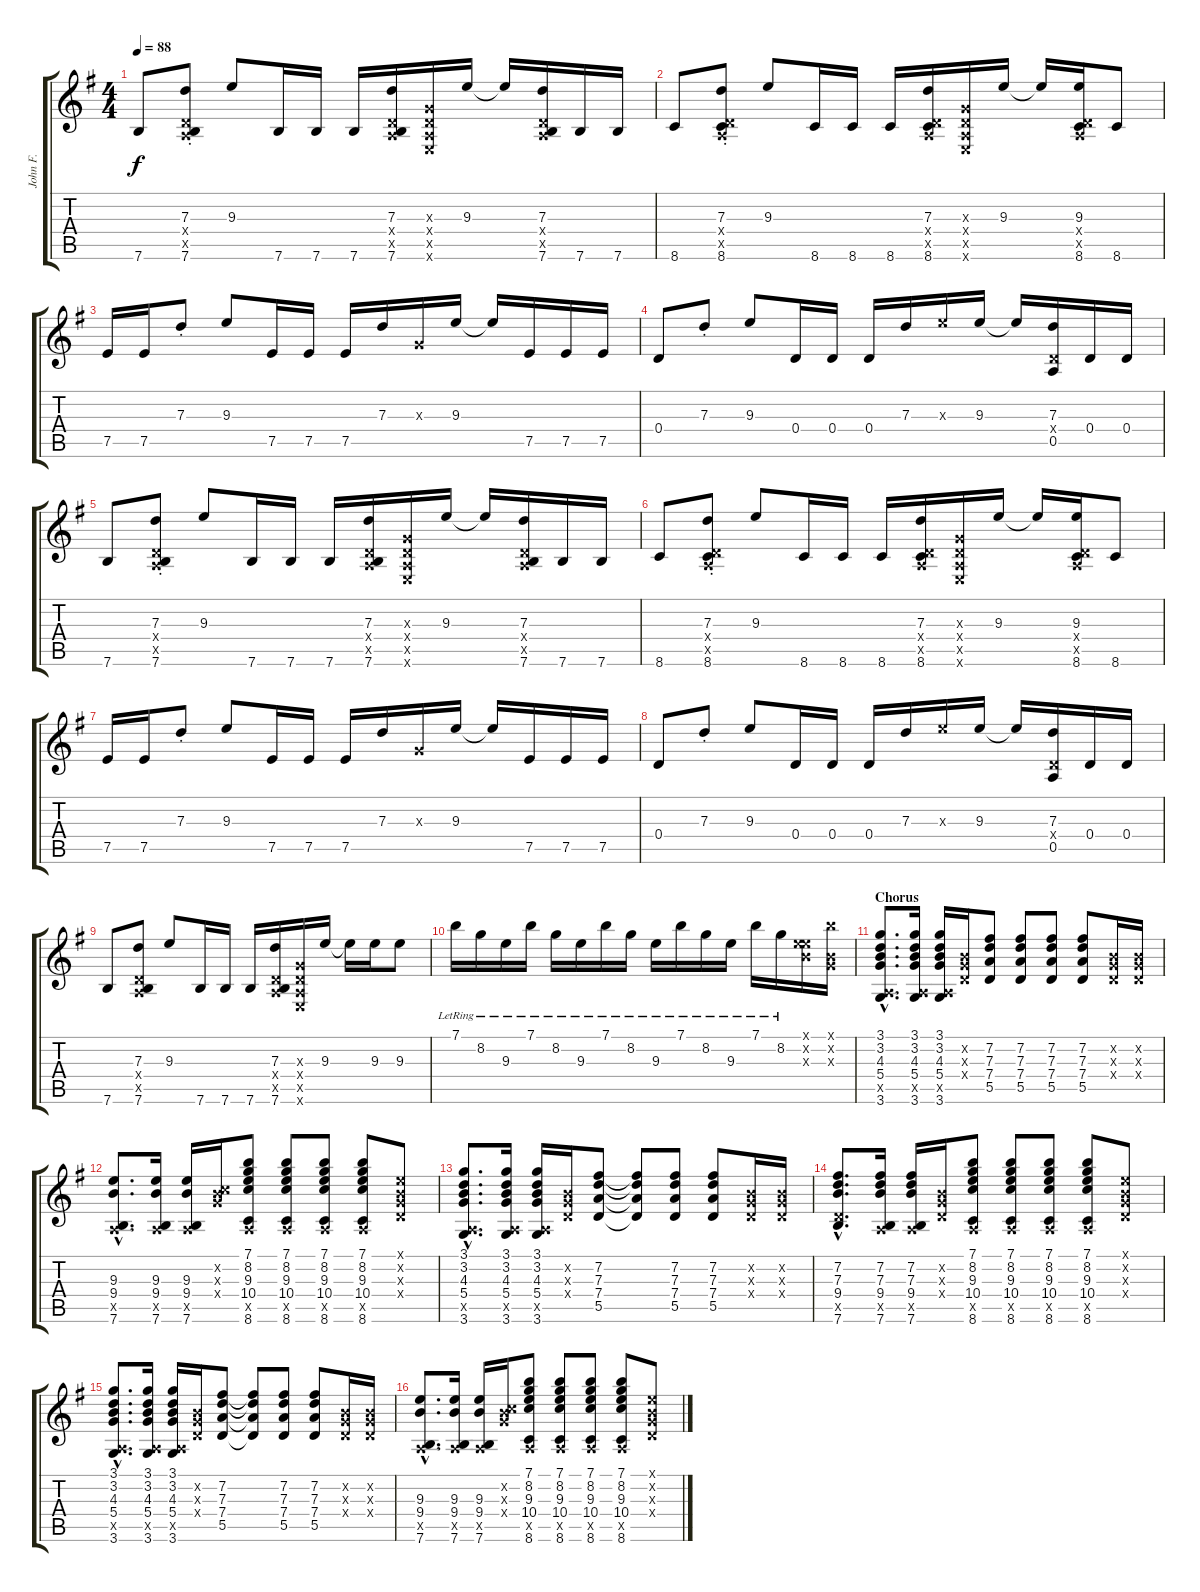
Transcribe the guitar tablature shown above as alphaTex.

\track ("John F." "John F.") {instrument electricguitarclean}
\staff {score tabs}
\tuning (E4 B3 G3 D3 A2 E2) {hide}
\ts (4 4)
\tempo 88
\clef g2
\ks g
7.6.8{dy f} (7.3{st} 0.4{x} 0.5{x} 7.6{st}).8 9.3.8 7.6.16 7.6.16 7.6.16 (7.3 0.4{x} 0.5{x} 7.6).16 (0.3{x} 0.4{x} 0.5{x} 0.6{x}).16 9.3.16 9.3{t}.16 (7.3 0.4{x} 0.5{x} 7.6).16 7.6.16 7.6.16 |
8.6.8 (7.3{st} 0.4{x} 0.5{x} 8.6{st}).8 9.3.8 8.6.16 8.6.16 8.6.16 (7.3 0.4{x} 0.5{x} 8.6).16 (0.3{x} 0.4{x} 0.5{x} 0.6{x}).16 9.3.16 9.3{t}.16 (9.3 0.4{x} 0.5{x} 8.6).16 8.6.8 |
7.5.16 7.5.16 7.3{st}.8 9.3.8 7.5.16 7.5.16 7.5.16 7.3.16 0.3{x}.16 9.3.16 9.3{t}.16 7.5.16 7.5.16 7.5.16 |
0.4.8 7.3{st}.8 9.3.8 0.4.16 0.4.16 0.4.16 7.3.16 9.3{x}.16 9.3.16 9.3{t}.16 (7.3 0.4{x} 0.5).16 0.4.16 0.4.16 |
7.6.8 (7.3{st} 0.4{x} 0.5{x} 7.6{st}).8 9.3.8 7.6.16 7.6.16 7.6.16 (7.3 0.4{x} 0.5{x} 7.6).16 (0.3{x} 0.4{x} 0.5{x} 0.6{x}).16 9.3.16 9.3{t}.16 (7.3 0.4{x} 0.5{x} 7.6).16 7.6.16 7.6.16 |
8.6.8 (7.3{st} 0.4{x} 0.5{x} 8.6{st}).8 9.3.8 8.6.16 8.6.16 8.6.16 (7.3 0.4{x} 0.5{x} 8.6).16 (0.3{x} 0.4{x} 0.5{x} 0.6{x}).16 9.3.16 9.3{t}.16 (9.3 0.4{x} 0.5{x} 8.6).16 8.6.8 |
7.5.16 7.5.16 7.3{st}.8 9.3.8 7.5.16 7.5.16 7.5.16 7.3.16 0.3{x}.16 9.3.16 9.3{t}.16 7.5.16 7.5.16 7.5.16 |
0.4.8 7.3{st}.8 9.3.8 0.4.16 0.4.16 0.4.16 7.3.16 9.3{x}.16 9.3.16 9.3{t}.16 (7.3 0.4{x} 0.5).16 0.4.16 0.4.16 |
7.6.8 (7.3 0.4{x} 0.5{x} 7.6).8 9.3.8 7.6.16 7.6.16 7.6.16 (7.3 0.4{x} 0.5{x} 7.6).16 (0.3{x} 0.4{x} 0.5{x} 0.6{x}).16 9.3.16 9.3{t}.16 9.3.16 9.3.8 |
7.1{lr}.16 8.2{lr}.16 9.3{lr}.16 7.1{lr}.16 8.2{lr}.16 9.3{lr}.16 7.1{lr}.16 8.2{lr}.16 9.3{lr}.16 7.1{lr}.16 8.2{lr}.16 9.3{lr}.16 7.1{lr}.16 8.2{lr}.16 (0.1{x} 0.2{x} 9.3{x}).16 (7.1{x} 0.2{x} 0.3{x}).16 |
\section ("" "Chorus")
(3.1{hac} 3.2{hac} 4.3{hac} 5.4{hac} 0.5{hac x} 3.6{hac}).8{d} (3.1 3.2 4.3 5.4 0.5{x} 3.6).16 (3.1 3.2 4.3 5.4 0.5{x} 3.6).16 (0.2{x} 0.3{x} 0.4{x}).16 (7.2 7.3 7.4 5.5).8 (7.2 7.3 7.4 5.5).8 (7.2 7.3 7.4 5.5).8 (7.2 7.3 7.4 5.5).8 (0.2{x} 0.3{x} 0.4{x}).16 (0.2{x} 0.3{x} 0.4{x}).16 |
(9.3{hac} 9.4{hac} 0.5{hac x} 7.6{hac}).8{d} (9.3 9.4 0.5{x} 7.6).16 (9.3 9.4 0.5{x} 7.6).16 (0.2{x} 0.3{x} 10.4{x}).16 (7.1 8.2 9.3 10.4 0.5{x} 8.6).8 (7.1 8.2 9.3 10.4 0.5{x} 8.6).8 (7.1 8.2 9.3 10.4 0.5{x} 8.6).8 (7.1 8.2 9.3 10.4 0.5{x} 8.6).8 (0.1{x} 0.2{x} 0.3{x} 0.4{x}).8 |
(3.1{hac} 3.2{hac} 4.3{hac} 5.4{hac} 0.5{hac x} 3.6{hac}).8{d} (3.1 3.2 4.3 5.4 0.5{x} 3.6).16 (3.1 3.2 4.3 5.4 0.5{x} 3.6).16 (0.2{x} 0.3{x} 0.4{x}).16 (7.2 7.3 7.4 5.5).8 (7.2{t} 7.3{t} 7.4{t} 5.5{t}).8 (7.2 7.3 7.4 5.5).8 (7.2 7.3 7.4 5.5).8 (0.2{x} 0.3{x} 0.4{x}).16 (0.2{x} 0.3{x} 0.4{x}).16 |
(7.2{hac} 7.3{hac} 9.4{hac} 5.5{hac x} 7.6{hac}).8{d} (7.2 7.3 9.4 0.5{x} 7.6).16 (7.2 7.3 9.4 0.5{x} 7.6).16 (0.2{x} 0.3{x} 0.4{x}).16 (7.1 8.2 9.3 10.4 0.5{x} 8.6).8 (7.1 8.2 9.3 10.4 0.5{x} 8.6).8 (7.1 8.2 9.3 10.4 0.5{x} 8.6).8 (7.1 8.2 9.3 10.4 0.5{x} 8.6).8 (0.1{x} 0.2{x} 0.3{x} 0.4{x}).8 |
(3.1{hac} 3.2{hac} 4.3{hac} 5.4{hac} 0.5{hac x} 3.6{hac}).8{d} (3.1 3.2 4.3 5.4 0.5{x} 3.6).16 (3.1 3.2 4.3 5.4 0.5{x} 3.6).16 (0.2{x} 0.3{x} 0.4{x}).16 (7.2 7.3 7.4 5.5).8 (7.2{t} 7.3{t} 7.4{t} 5.5{t}).8 (7.2 7.3 7.4 5.5).8 (7.2 7.3 7.4 5.5).8 (0.2{x} 0.3{x} 0.4{x}).16 (0.2{x} 0.3{x} 0.4{x}).16 |
(9.3{hac} 9.4{hac} 0.5{hac x} 7.6{hac}).8{d} (9.3 9.4 0.5{x} 7.6).16 (9.3 9.4 0.5{x} 7.6).16 (0.2{x} 0.3{x} 10.4{x}).16 (7.1 8.2 9.3 10.4 0.5{x} 8.6).8 (7.1 8.2 9.3 10.4 0.5{x} 8.6).8 (7.1 8.2 9.3 10.4 0.5{x} 8.6).8 (7.1 8.2 9.3 10.4 0.5{x} 8.6).8 (0.1{x} 0.2{x} 0.3{x} 0.4{x}).8
